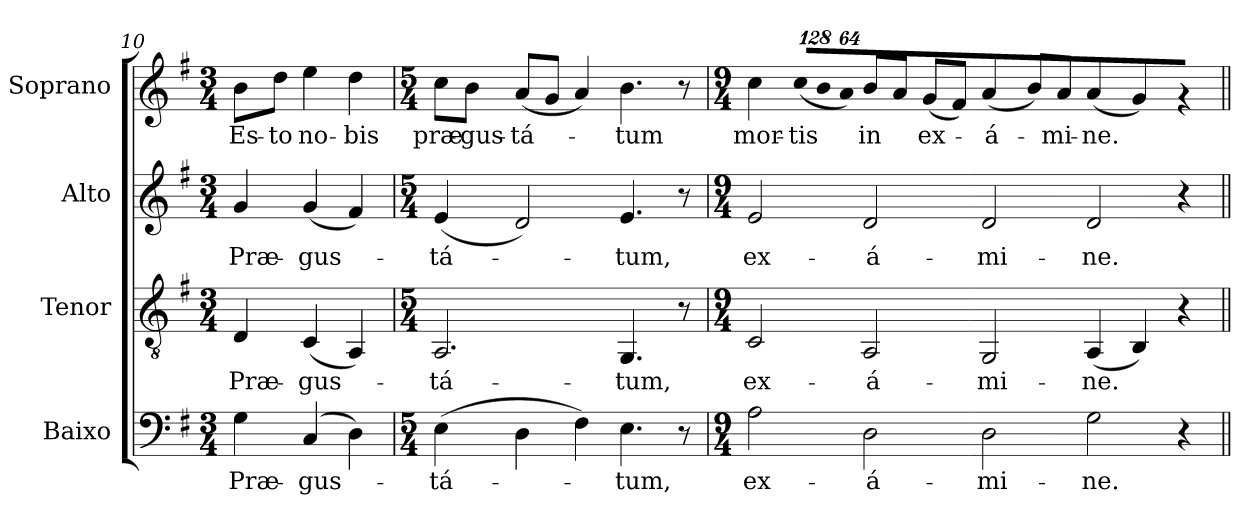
**kern	**text	**kern	**text	**kern	**text	**kern	**text
*part4	*part4	*part3	*part3	*part2	*part2	*part1	*part1
*staff4	*staff4	*staff3	*staff3	*staff2	*staff2	*staff1	*staff1
*I"Baixo	*	*I"Tenor	*	*I"Alto	*	*I"Soprano	*
*clefF4	*	*clefGv2	*	*clefG2	*	*clefG2	*
*k[f#]	*	*k[f#]	*	*k[f#]	*	*k[f#]	*
*G:	*	*G:	*	*G:	*	*G:	*
*M3/4	*	*M3/4	*	*M3/4	*	*M3/4	*
=10	=10	=10	=10	=10	=10	=10	=10
!	!LO:LY:b:color=#000000	!	!	!	!	!	!
!	!	!	!LO:LY:b:color=#000000	!	!	!	!
!	!	!	!	!	!LO:LY:b:color=#000000	!	!
!	!	!	!	!	!	!	!LO:LY:b:color=#000000
4Gi\	Præ-	4Di/	Præ-	4gi/	Præ-	8bi\L	Es-
!	!	!	!	!	!	!	!LO:LY:b:color=#000000
.	.	.	.	.	.	8ddi\J	-to
!	!LO:LY:b:color=#000000	!	!	!	!	!	!
!	!	!	!LO:LY:b:color=#000000	!	!	!	!
!	!	!	!	!	!LO:LY:b:color=#000000	!	!
!	!	!	!	!	!	!	!LO:LY:b:color=#000000
(4Ci/	-gus-	(4Ci/	-gus-	(4gi/	-gus-	4eei\	no-
!	!	!	!	!	!	!	!LO:LY:b:color=#000000
4Di\)	.	4AAi/)	.	4f#i/)	.	4ddi\	-bis
!!LO:PB:g=z
=11	=11	=11	=11	=11	=11	=11	=11
*M5/4	*	*M5/4	*	*M5/4	*	*M5/4	*
!	!LO:LY:b:color=#000000	!	!	!	!	!	!
!	!	!	!LO:LY:b:color=#000000	!	!	!	!
!	!	!	!	!	!LO:LY:b:color=#000000	!	!
!	!	!	!	!	!	!	!LO:LY:b:color=#000000
(4Ei\	-tá-	2.AAi/	-tá-	(4ei/	-tá-	8cci\L	præ-
!	!	!	!	!	!	!	!LO:LY:b:color=#000000
.	.	.	.	.	.	8bi\J	-gus-
!	!	!	!	!	!	!	!LO:LY:b:color=#000000
4Di\	.	.	.	2di/)	.	(8ai/L	-tá-
.	.	.	.	.	.	8gi/J	.
4F#i\)	.	.	.	.	.	4ai/)	.
!	!LO:LY:b:color=#000000	!	!	!	!	!	!
!	!	!	!LO:LY:b:color=#000000	!	!	!	!
!	!	!	!	!	!LO:LY:b:color=#000000	!	!
!	!	!	!	!	!	!	!LO:LY:b:color=#000000
4.Ei\	-tum,	4.GGi/	-tum,	4.ei/	-tum,	4.bi\	-tum
8r	.	8r	.	8r	.	8r	.
=12	=12	=12	=12	=12	=12	=12	=12
*M9/4	*	*M9/4	*	*M9/4	*	*M9/4	*
!	!LO:LY:b:color=#000000	!	!	!	!	!	!
!	!	!	!LO:LY:b:color=#000000	!	!	!	!
!	!	!	!	!	!LO:LY:b:color=#000000	!	!
!	!	!	!	!	!	!	!LO:LY:b:color=#000000
2Ai\	ex-	2Ci/	ex-	2ei/	ex-	4cci\	mor-
*	*	*	*	*	*	*Xbrackettup	*
!	!	!	!	!	!	!LO:N:vis=8	!
!	!	!	!	!	!	!	!LO:LY:b:color=#000000
.	.	.	.	.	.	(1024%85cci\L	-tis
!	!	!	!	!	!	!LO:N:vis=8	!
.	.	.	.	.	.	1024%85bi\	.
!	!	!	!	!	!	!LO:N:vis=8	!
.	.	.	.	.	.	512%43ai\J)	.
!	!LO:LY:b:color=#000000	!	!	!	!	!	!
!	!	!	!LO:LY:b:color=#000000	!	!	!	!
!	!	!	!	!	!LO:LY:b:color=#000000	!	!
!	!	!	!	!	!	!	!LO:LY:b:color=#000000
2Di\	-á-	2AAi/	-á-	2di/	-á-	8bi/L	in
.	.	.	.	.	.	8ai/J	.
!	!	!	!	!	!	!	!LO:LY:b:color=#000000
.	.	.	.	.	.	(8gi/L	ex-
.	.	.	.	.	.	8f#i/J)	.
!	!LO:LY:b:color=#000000	!	!	!	!	!	!
!	!	!	!LO:LY:b:color=#000000	!	!	!	!
!	!	!	!	!	!LO:LY:b:color=#000000	!	!
!	!	!	!	!	!	!	!LO:LY:b:color=#000000
2Di\	-mi-	2GGi/	-mi-	2di/	-mi-	(4ai/	-á-
.	.	.	.	.	.	8bi/L)	.
!	!	!	!	!	!	!	!LO:LY:b:color=#000000
.	.	.	.	.	.	8ai/J	-mi-
!	!LO:LY:b:color=#000000	!	!	!	!	!	!
!	!	!	!LO:LY:b:color=#000000	!	!	!	!
!	!	!	!	!	!LO:LY:b:color=#000000	!	!
!	!	!	!	!	!	!	!LO:LY:b:color=#000000
2Gi\	-ne.	(4AAi/	-ne.	2di/	-ne.	(4ai/	-ne.
.	.	4BBi/)	.	.	.	4gi/)	.
4r	.	4r	.	4r	.	4r	.
=||	=||	=||	=||	=||	=||	=||	=||
*-	*-	*-	*-	*-	*-	*-	*-
